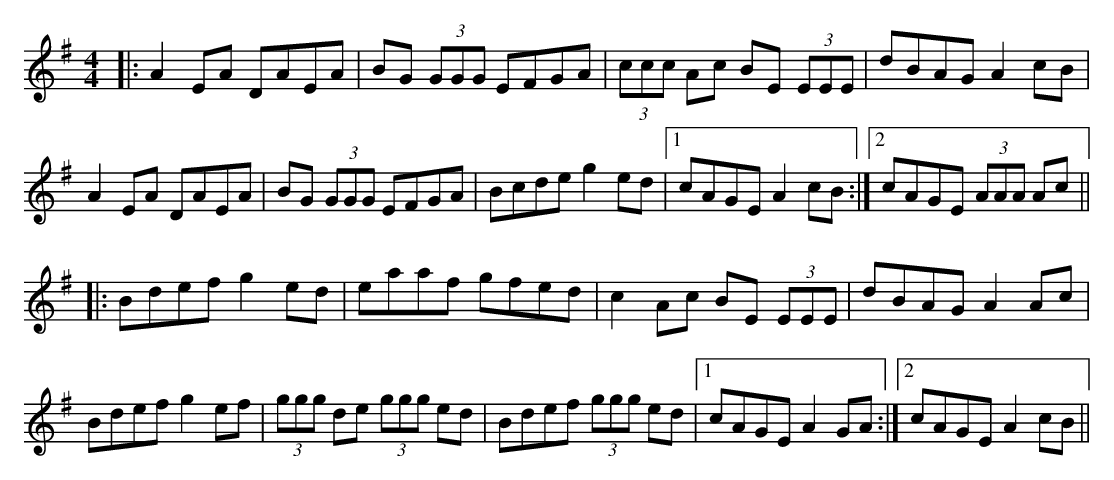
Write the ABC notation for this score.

X:1
M:4/4
K:Ador
|:A2 EA DAEA|BG (3GGG EFGA|(3ccc Ac BE (3EEE|dBAG A2 cB|
A2 EA DAEA|BG (3GGG EFGA|Bcde g2 ed|1 cAGE A2 cB:|2 cAGE (3AAA Ac||
|:Bdef g2 ed|eaaf gfed|c2 Ac BE (3EEE|dBAG A2 Ac|
Bdef g2 ef|(3ggg de (3ggg ed|Bdef (3ggg ed|1 cAGE A2 GA:|2 cAGE A2 cB||
